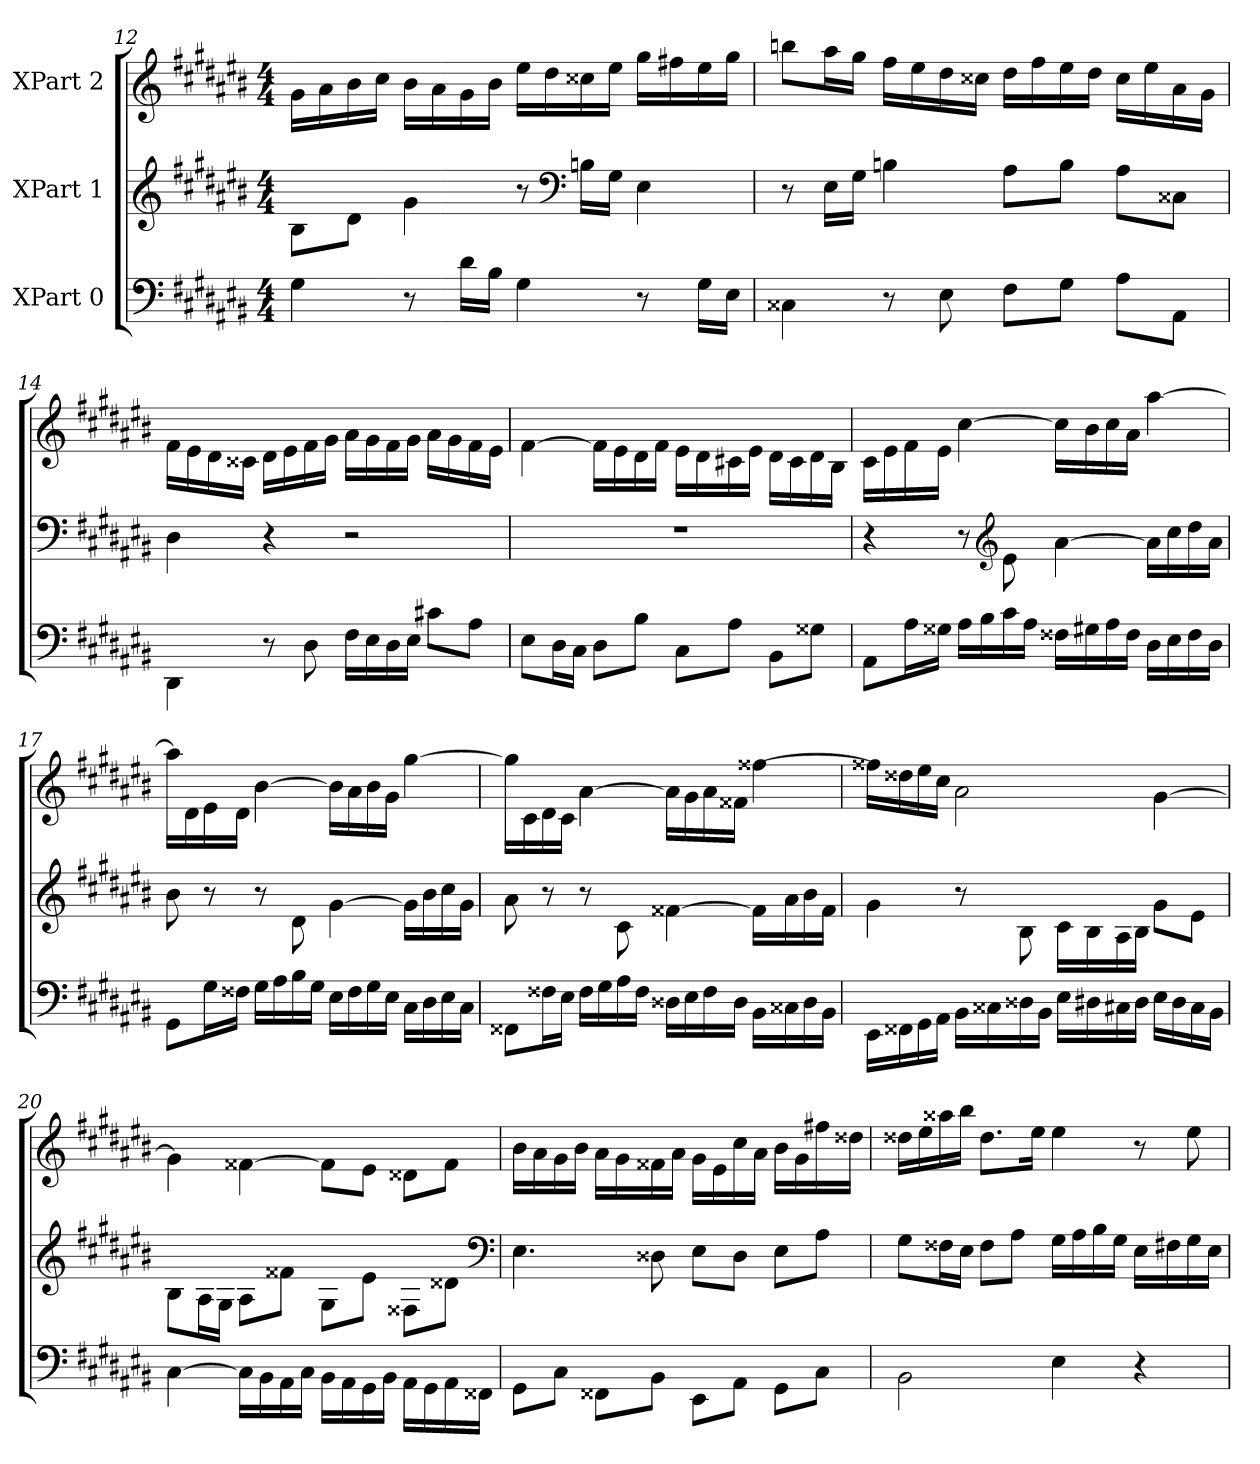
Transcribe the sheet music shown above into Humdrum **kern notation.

**kern	**kern	**kern
*part3	*part2	*part1
*staff3	*staff2	*staff1
*I"XPart 0	*I"XPart 1	*I"XPart 2
*clefF4	*clefG2	*clefG2
*k[f#c#g#d#a#e#b#]	*k[f#c#g#d#a#e#b#]	*k[f#c#g#d#a#e#b#]
*M4/4	*M4/4	*M4/4
=12	=12	=12
4G#\	8B#\L	16g#\L
.	.	16a#\
.	8d#\J	16b#\
.	.	16cc#\J
8r	4g#\	16b#\L
.	.	16a#\
16d#\L	.	16g#\
16B#\J	.	16b#\J
4G#\	8r	16ee#\L
.	.	16dd#\
*	*clefF4	*
.	16Bn\L	16cc##X\
.	16G#\J	16ee#\J
8r	4E#\	16gg#\L
.	.	16ff#X\
16G#\L	.	16ee#\
16E#\J	.	16gg#\J
=13	=13	=13
4C##X\	8r	8bbn\L
.	16E#\L	16aa#\
.	16G#\J	16gg#\J
8r	4Bn\	16ff#\L
.	.	16ee#\
8E#\	.	16dd#\
.	.	16cc##X\J
8F#\L	8A#\L	16dd#\L
.	.	16ff#\
8G#\J	8B\J	16ee#\
.	.	16dd#\J
8A#\L	8A#\L	16cc##\L
.	.	16ee#\
8AA#\J	8C##X\J	16a#\
.	.	16g#\J
=14	=14	=14
4DD#\	4D#\	16f#\L
.	.	16e#\
.	.	16d#\
.	.	16c##X\J
8r	4r	16d#\L
.	.	16e#\
8D#\	.	16f#\
.	.	16g#\J
16F#\L	2r	16a#\L
16E#\	.	16g#\
16D#\	.	16f#\
16E#\J	.	16g#\J
8c#X\L	.	16a#\L
.	.	16g#\
8A#\J	.	16f#\
.	.	16e#\J
=15	=15	=15
8E#\L	1r	[4f#\
16D#\	.	.
16C#\J	.	.
8D#\L	.	16f#\L]
.	.	16e#\
8B#\J	.	16d#\
.	.	16f#\J
8C#\L	.	16e#\L
.	.	16d#\
8A#\J	.	16c#X\
.	.	16e#\J
8BB#\L	.	16d#\L
.	.	16c#\
8G##X\J	.	16d#\
.	.	16B#\J
=16	=16	=16
8AA#\L	4r	16c#\L
.	.	16e#\
16A#\	.	16f#\
16G##X\J	.	16e#\J
16A#\L	8r	[4cc#\
16B#\	.	.
*	*clefG2	*
16c#\	8e#\	.
16A#\J	.	.
16F##X\L	[4a#\	16cc#\L]
16G#X\	.	16b#\
16A#\	.	16cc#\
16F##\J	.	16a#\J
16D#\L	16a#\L]	[4aa#\
16E#\	16cc#\	.
16F##\	16dd#\	.
16D#\J	16a#\J	.
=17	=17	=17
8GG#\L	8b#\	16aa#\L]
.	.	16d#\
16G#\	8r	16e#\
16F##X\J	.	16d#\J
16G#\L	8r	[4b#\
16A#\	.	.
16B#\	8d#\	.
16G#\J	.	.
16E#\L	[4g#\	16b#\L]
16F##\	.	16a#\
16G#\	.	16b#\
16E#\J	.	16g#\J
16C#\L	16g#\L]	[4gg#\
16D#\	16b#\	.
16E#\	16cc#\	.
16C#\J	16g#\J	.
=18	=18	=18
8FF##X\L	8a#\	16gg#\L]
.	.	16c#\
16F##\	8r	16d#\
16E#\J	.	16c#\J
16F##\L	8r	[4a#\
16G#\	.	.
16A#\	8c#\	.
16F##\J	.	.
16D##X\L	[4f##X\	16a#\L]
16E#\	.	16g#\
16F##\	.	16a#\
16D##\J	.	16f##X\J
16BB#\L	16f##\L]	[4ff##\
16C##X\	16a#\	.
16D##\	16b#\	.
16BB#\J	16f##\J	.
=19	=19	=19
16EE#\L	4g#\	16ff##X\L]
16FF##X\	.	16dd##X\
16GG#\	.	16ee#\
16AA#\J	.	16cc#\J
16BB#\L	8r	2a#\
16C##X\	.	.
16D##X\	8B#\	.
16BB#\J	.	.
16E#\L	16c#\L	.
16D#X\	16B#\	.
16C#X\	16A#\	.
16D#\J	16B#\J	.
16E#\L	8g#\L	[4g#\
16D#\	.	.
16C#\	8e#\J	.
16BB#\J	.	.
=20	=20	=20
[4C#\	8B#\L	4g#\]
.	16A#\	.
.	16G#\J	.
16C#\L]	8A#\L	[4f##X\
16BB#\	.	.
16AA#\	8f##X\J	.
16C#\J	.	.
16BB#\L	8G#\L	8f##\L]
16AA#\	.	.
16GG#\	8e#\J	8e#\J
16BB#\J	.	.
16AA#\L	8F##\L	8d##X\L
16GG#\	.	.
16AA#\	8d##X\J	8f##\J
16FF##X\J	.	.
*	*clefF4	*
=21	=21	=21
8GG#\L	4.E#\	16b#\L
.	.	16a#\
8C#\J	.	16g#\
.	.	16b#\J
8FF##X\L	.	16a#\L
.	.	16g#\
8BB#\J	8D##X\	16f##X\
.	.	16a#\J
8EE#\L	8E#\L	16g#\L
.	.	16e#\
8AA#\J	8D##\J	16cc#\
.	.	16a#\J
8GG#\L	8E#\L	16b#\L
.	.	16g#\
8C#\J	8A#\J	16ff#X\
.	.	16dd##X\J
=22	=22	=22
2BB#\	8G#\L	16dd##X\L
.	.	16ee#\
.	16F##X\	16aa##X\
.	16E#\J	16bb#\J
.	8F##\L	8.dd##\L
.	8A#\J	.
.	.	16ee#\J
4E#\	16G#\L	4ee#\
.	16A#\	.
.	16B#\	.
.	16G#\J	.
4r	16E#\L	8r
.	16F#X\	.
.	16G#\	8ee#\
.	16E#\J	.
=	=	=
*-	*-	*-
